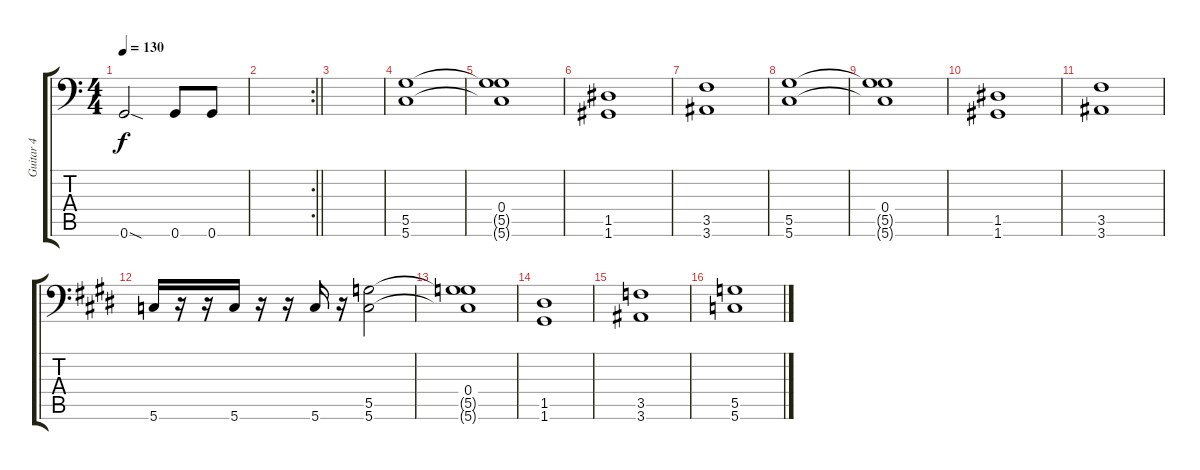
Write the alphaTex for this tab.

\track ("Guitar 4" "Guitar 4") {instrument distortionguitar}
\staff {score tabs}
\tuning (A3 E3 C3 G2 D2 G1) {hide}
\ts (4 4)
\tempo 130
\clef f4
\ks c
0.6{sod}.2{dy f} 0.6.8 0.6.8 |
\rc 2
\barLineRight lightlight
|
\section ("" "")
|
(5.5 5.6).1 |
(0.4 5.5{t} 5.6{t}).1 |
(1.5 1.6).1 |
(3.5 3.6).1 |
(5.5 5.6).1 |
(0.4 5.5{t} 5.6{t}).1 |
(1.5 1.6).1 |
(3.5 3.6).1 |
\ks c#minor
5.6.16 r.16 r.16 5.6.16 r.16 r.16 5.6.16 r.16 (5.5 5.6).2 |
(0.4 5.5{t} 5.6{t}).1 |
(1.5 1.6).1 |
(3.5 3.6).1 |
(5.5 5.6).1
